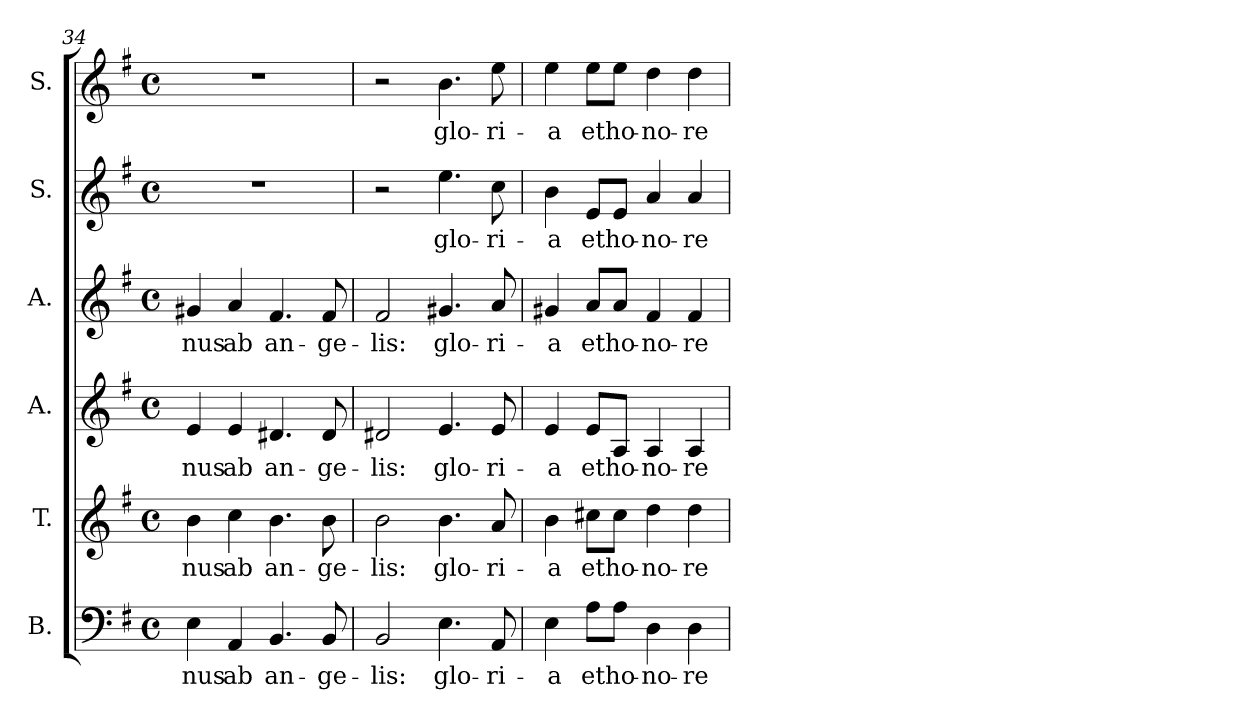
**kern	**text	**kern	**text	**kern	**text	**kern	**text	**kern	**text	**kern	**text
*part6	*part6	*part5	*part5	*part4	*part4	*part3	*part3	*part2	*part2	*part1	*part1
*staff6	*staff6	*staff5	*staff5	*staff4	*staff4	*staff3	*staff3	*staff2	*staff2	*staff1	*staff1
*I"B.	*	*I"T.	*	*I"A.	*	*I"A.	*	*I"S.	*	*I"S.	*
*I'B.	*	*I'T.	*	*I'A.	*	*I'A.	*	*I'S.	*	*I'S.	*
*clefF4	*	*clefG2	*	*clefG2	*	*clefG2	*	*clefG2	*	*clefG2	*
*	*	*ITrd7c12	*	*	*	*	*	*	*	*	*
*k[f#]	*	*k[f#]	*	*k[f#]	*	*k[f#]	*	*k[f#]	*	*k[f#]	*
*G:	*	*G:	*	*G:	*	*G:	*	*G:	*	*G:	*
*M4/4	*	*M4/4	*	*M4/4	*	*M4/4	*	*M4/4	*	*M4/4	*
*met(c)	*	*met(c)	*	*met(c)	*	*met(c)	*	*met(c)	*	*met(c)	*
=34	=34	=34	=34	=34	=34	=34	=34	=34	=34	=34	=34
!	!LO:LY:b:color=#000000	!	!	!	!	!	!	!	!	!	!
!	!	!	!LO:LY:b:color=#000000	!	!	!	!	!	!	!	!
!	!	!	!	!	!LO:LY:b:color=#000000	!	!	!	!	!	!
!	!	!	!	!	!	!	!LO:LY:b:color=#000000	!	!	!	!
4Ei\	-nus	4Bi\	-nus	4ei/	-nus	4g#Xi/	-nus	1r	.	1r	.
!	!LO:LY:b:color=#000000	!	!	!	!	!	!	!	!	!	!
!	!	!	!LO:LY:b:color=#000000	!	!	!	!	!	!	!	!
!	!	!	!	!	!LO:LY:b:color=#000000	!	!	!	!	!	!
!	!	!	!	!	!	!	!LO:LY:b:color=#000000	!	!	!	!
4AAi/	ab	4ci\	ab	4ei/	ab	4ai/	ab	.	.	.	.
!	!LO:LY:b:color=#000000	!	!	!	!	!	!	!	!	!	!
!	!	!	!LO:LY:b:color=#000000	!	!	!	!	!	!	!	!
!	!	!	!	!	!LO:LY:b:color=#000000	!	!	!	!	!	!
!	!	!	!	!	!	!	!LO:LY:b:color=#000000	!	!	!	!
4.BBi/	an-	4.Bi\	an-	4.d#Xi/	an-	4.f#i/	an-	.	.	.	.
!	!LO:LY:b:color=#000000	!	!	!	!	!	!	!	!	!	!
!	!	!	!LO:LY:b:color=#000000	!	!	!	!	!	!	!	!
!	!	!	!	!	!LO:LY:b:color=#000000	!	!	!	!	!	!
!	!	!	!	!	!	!	!LO:LY:b:color=#000000	!	!	!	!
8BBi/	-ge-	8Bi\	-ge-	8d#i/	-ge-	8f#i/	-ge-	.	.	.	.
=35	=35	=35	=35	=35	=35	=35	=35	=35	=35	=35	=35
!	!LO:LY:b:color=#000000	!	!	!	!	!	!	!	!	!	!
!	!	!	!LO:LY:b:color=#000000	!	!	!	!	!	!	!	!
!	!	!	!	!	!LO:LY:b:color=#000000	!	!	!	!	!	!
!	!	!	!	!	!	!	!LO:LY:b:color=#000000	!	!	!	!
2BBi/	-lis:	2Bi\	-lis:	2d#Xi/	-lis:	2f#i/	-lis:	2r	.	2r	.
!	!LO:LY:b:color=#000000	!	!	!	!	!	!	!	!	!	!
!	!	!	!LO:LY:b:color=#000000	!	!	!	!	!	!	!	!
!	!	!	!	!	!LO:LY:b:color=#000000	!	!	!	!	!	!
!	!	!	!	!	!	!	!LO:LY:b:color=#000000	!	!	!	!
!	!	!	!	!	!	!	!	!	!LO:LY:b:color=#000000	!	!
!	!	!	!	!	!	!	!	!	!	!	!LO:LY:b:color=#000000
4.Ei\	glo-	4.Bi\	glo-	4.ei/	glo-	4.g#Xi/	glo-	4.eei\	glo-	4.bi\	glo-
!	!LO:LY:b:color=#000000	!	!	!	!	!	!	!	!	!	!
!	!	!	!LO:LY:b:color=#000000	!	!	!	!	!	!	!	!
!	!	!	!	!	!LO:LY:b:color=#000000	!	!	!	!	!	!
!	!	!	!	!	!	!	!LO:LY:b:color=#000000	!	!	!	!
!	!	!	!	!	!	!	!	!	!LO:LY:b:color=#000000	!	!
!	!	!	!	!	!	!	!	!	!	!	!LO:LY:b:color=#000000
8AAi/	-ri-	8Ai/	-ri-	8ei/	-ri-	8ai/	-ri-	8cci\	-ri-	8eei\	-ri-
=36	=36	=36	=36	=36	=36	=36	=36	=36	=36	=36	=36
!	!LO:LY:b:color=#000000	!	!	!	!	!	!	!	!	!	!
!	!	!	!LO:LY:b:color=#000000	!	!	!	!	!	!	!	!
!	!	!	!	!	!LO:LY:b:color=#000000	!	!	!	!	!	!
!	!	!	!	!	!	!	!LO:LY:b:color=#000000	!	!	!	!
!	!	!	!	!	!	!	!	!	!LO:LY:b:color=#000000	!	!
!	!	!	!	!	!	!	!	!	!	!	!LO:LY:b:color=#000000
4Ei\	-a	4Bi\	-a	4ei/	-a	4g#Xi/	-a	4bi\	-a	4eei\	-a
!	!LO:LY:b:color=#000000	!	!	!	!	!	!	!	!	!	!
!	!	!	!LO:LY:b:color=#000000	!	!	!	!	!	!	!	!
!	!	!	!	!	!LO:LY:b:color=#000000	!	!	!	!	!	!
!	!	!	!	!	!	!	!LO:LY:b:color=#000000	!	!	!	!
!	!	!	!	!	!	!	!	!	!LO:LY:b:color=#000000	!	!
!	!	!	!	!	!	!	!	!	!	!	!LO:LY:b:color=#000000
8Ai\L	et	8c#Xi\L	et	8ei/L	et	8ai/L	et	8ei/L	et	8eei\L	et
!	!LO:LY:b:color=#000000	!	!	!	!	!	!	!	!	!	!
!	!	!	!LO:LY:b:color=#000000	!	!	!	!	!	!	!	!
!	!	!	!	!	!LO:LY:b:color=#000000	!	!	!	!	!	!
!	!	!	!	!	!	!	!LO:LY:b:color=#000000	!	!	!	!
!	!	!	!	!	!	!	!	!	!LO:LY:b:color=#000000	!	!
!	!	!	!	!	!	!	!	!	!	!	!LO:LY:b:color=#000000
8Ai\J	ho-	8c#i\J	ho-	8Ai/J	ho-	8ai/J	ho-	8ei/J	ho-	8eei\J	ho-
!	!LO:LY:b:color=#000000	!	!	!	!	!	!	!	!	!	!
!	!	!	!LO:LY:b:color=#000000	!	!	!	!	!	!	!	!
!	!	!	!	!	!LO:LY:b:color=#000000	!	!	!	!	!	!
!	!	!	!	!	!	!	!LO:LY:b:color=#000000	!	!	!	!
!	!	!	!	!	!	!	!	!	!LO:LY:b:color=#000000	!	!
!	!	!	!	!	!	!	!	!	!	!	!LO:LY:b:color=#000000
4Di\	-no-	4di\	-no-	4Ai/	-no-	4f#i/	-no-	4ai/	-no-	4ddi\	-no-
!	!LO:LY:b:color=#000000	!	!	!	!	!	!	!	!	!	!
!	!	!	!LO:LY:b:color=#000000	!	!	!	!	!	!	!	!
!	!	!	!	!	!LO:LY:b:color=#000000	!	!	!	!	!	!
!	!	!	!	!	!	!	!LO:LY:b:color=#000000	!	!	!	!
!	!	!	!	!	!	!	!	!	!LO:LY:b:color=#000000	!	!
!	!	!	!	!	!	!	!	!	!	!	!LO:LY:b:color=#000000
4Di\	-re	4di\	-re	4Ai/	-re	4f#i/	-re	4ai/	-re	4ddi\	-re
=	=	=	=	=	=	=	=	=	=	=	=
*-	*-	*-	*-	*-	*-	*-	*-	*-	*-	*-	*-
